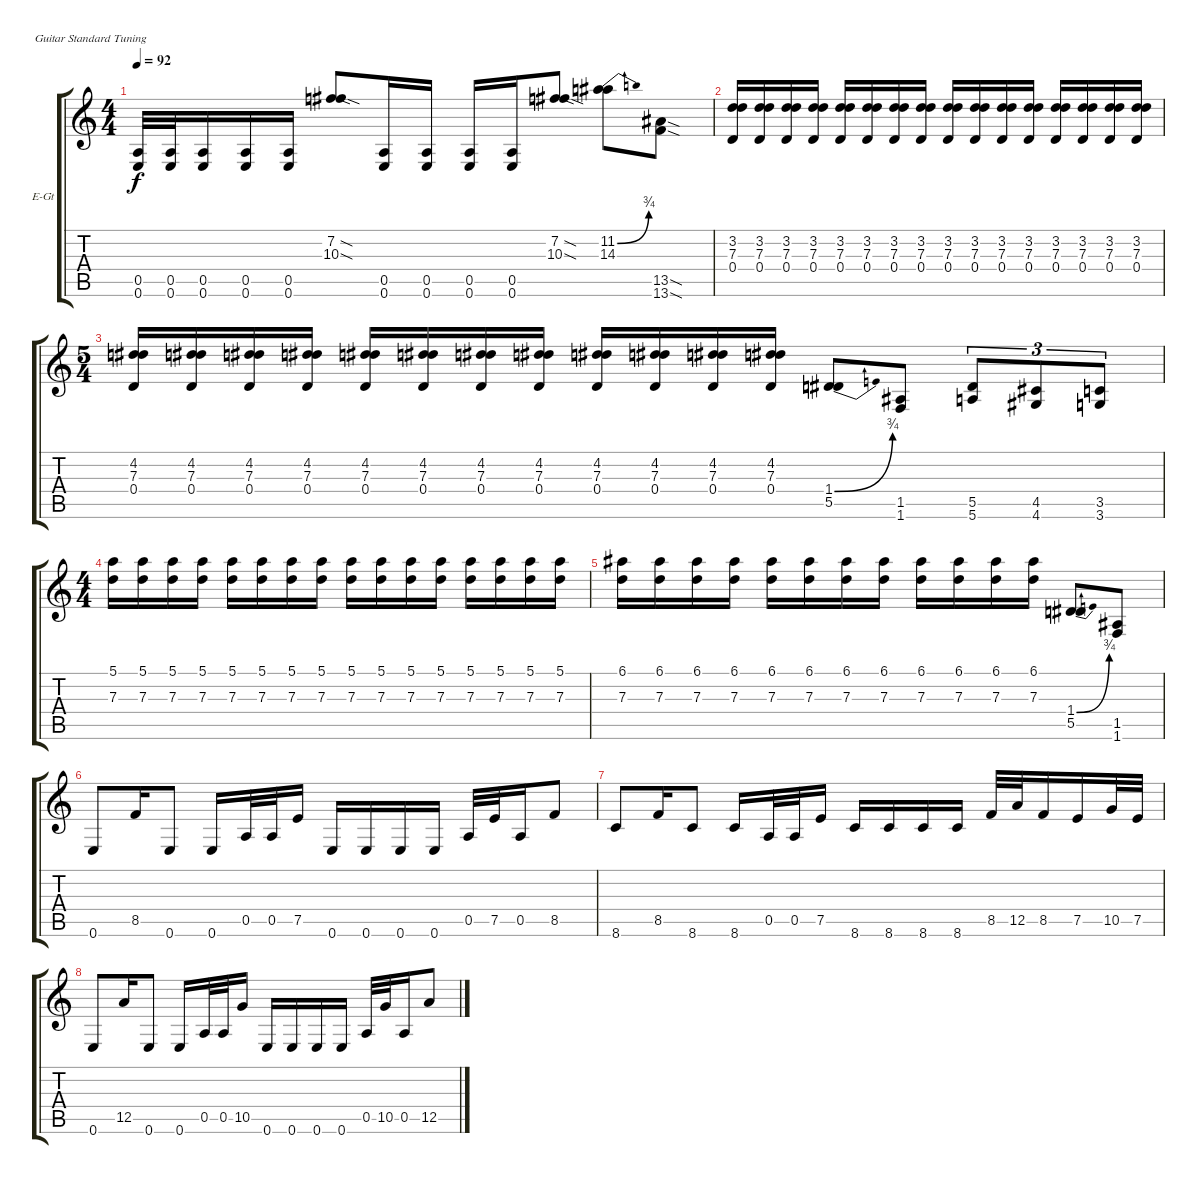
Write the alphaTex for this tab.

\defaultSystemsLayout 4
\bracketExtendMode groupsimilarinstruments
\firstSystemTrackNameOrientation horizontal
\otherSystemsTrackNameOrientation horizontal
\track ("Distortion 2" "E-Gt") {instrument distortionguitar}
\staff {score tabs}
\tuning (E4 B3 G3 D3 A2 E2)
\ts (4 4)
\tempo 92
\clef g2
\ks c
(0.6 0.5).32{dy f} (0.6 0.5).32 (0.6 0.5).16 (0.6 0.5).16 (0.6 0.5).16 (7.2{sod} 10.3{sod}).8 (0.6 0.5).16 (0.6 0.5).16 (0.6 0.5).16 (0.6 0.5).16 (7.2{sod} 10.3{sod}).8 (11.2{be (bend 0 0 25.2 3)} 14.3).8 (13.5{sod} 13.6{sod}).8 |
\scale
0.271454 (3.2 7.3 0.4).16 (3.2 7.3 0.4).16 (3.2 7.3 0.4).16 (3.2 0.4 7.3).16 (3.2 7.3 0.4).16 (3.2 7.3 0.4).16 (3.2 7.3 0.4).16 (3.2 7.3 0.4).16 (3.2 7.3 0.4).16 (3.2 7.3 0.4).16 (3.2 7.3 0.4).16 (3.2 7.3 0.4).16 (3.2 7.3 0.4).16 (3.2 7.3 0.4).16 (3.2 7.3 0.4).16 (3.2 7.3 0.4).16 |
\ts (5 4)
\scale
0.457371 (4.2 7.3 0.4).16 (4.2 7.3 0.4).16 (4.2 7.3 0.4).16 (4.2 0.4 7.3).16 (4.2 7.3 0.4).16 (4.2 7.3 0.4).16 (4.2 7.3 0.4).16 (4.2 7.3 0.4).16 (4.2 7.3 0.4).16 (4.2 7.3 0.4).16 (4.2 7.3 0.4).16 (4.2 7.3 0.4).16 (1.4{be (bend 0 0 29.4 3)} 5.5).8 (1.5 1.6).8 (5.5 5.6).8{tu (3 2)} (4.5 4.6).8{tu (3 2)} (3.5 3.6).8{tu (3 2)} |
\ts (4 4)
\scale
0.269948 (5.1 7.3).16 (5.1 7.3).16 (5.1 7.3).16 (5.1 7.3).16 (5.1 7.3).16 (5.1 7.3).16 (5.1 7.3).16 (5.1 7.3).16 (5.1 7.3).16 (5.1 7.3).16 (5.1 7.3).16 (5.1 7.3).16 (5.1 7.3).16 (5.1 7.3).16 (5.1 7.3).16 (5.1 7.3).16 |
\scale
0.478395 (6.1 7.3).16 (6.1 7.3).16 (6.1 7.3).16 (6.1 7.3).16 (6.1 7.3).16 (6.1 7.3).16 (6.1 7.3).16 (6.1 7.3).16 (6.1 7.3).16 (6.1 7.3).16 (6.1 7.3).16 (7.3 6.1).16 (1.4{be (bend 0 0 26.4 3)} 5.5).8 (1.5 1.6).8 |
\scale
0.518498 0.6.8 8.5.16 0.6.8 0.6.16 0.5.32 0.5.32 7.5.16 0.6.16 0.6.16 0.6.16 0.6.16 0.5.32 7.5.32 0.5.16 8.5.8 |
8.6.8 8.5.16 8.6.8 8.6.16 0.5.32 0.5.32 7.5.16 8.6.16 8.6.16 8.6.16 8.6.16 8.5.32 12.5.32 8.5.16 7.5.16 10.5.32 7.5.32 |
0.6.8 12.5.16 0.6.8 0.6.16 0.5.32 0.5.32 10.5.16 0.6.16 0.6.16 0.6.16 0.6.16 0.5.32 10.5.32 0.5.16 12.5.8
